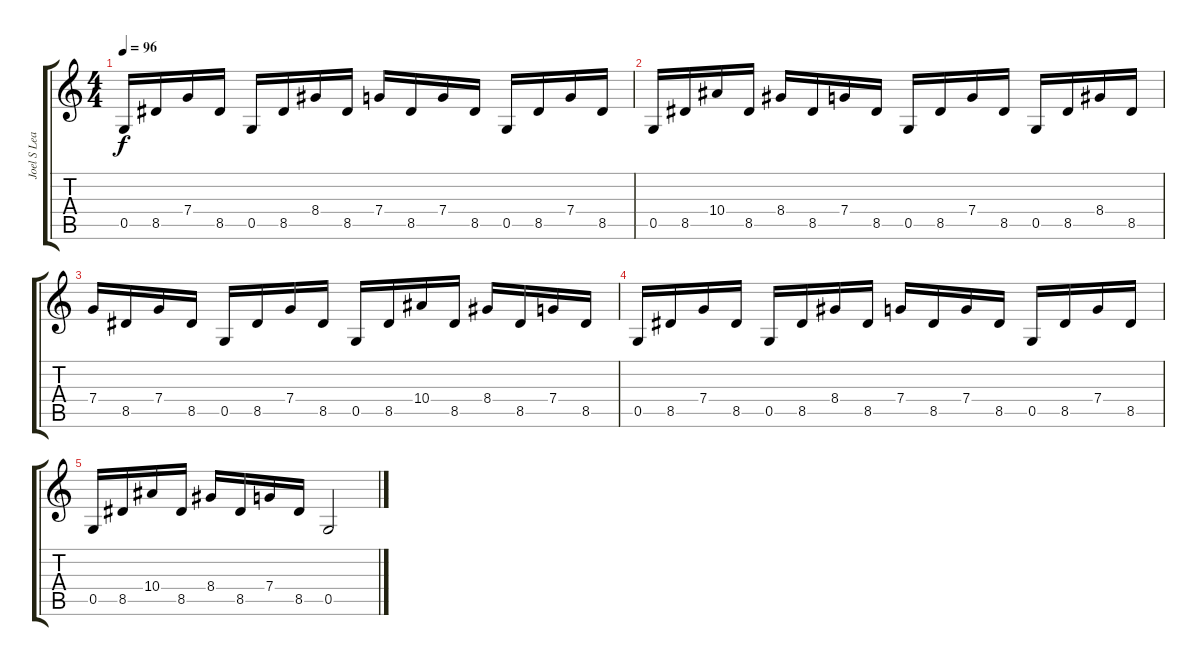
\track ("Joel S Lead" "Joel S Lea") {instrument distortionguitar}
\staff {score tabs}
\tuning (D4 A3 F3 C3 G2 C2) {hide}
\ts (4 4)
\tempo 96
\clef g2
\ks c
0.5.16{dy f} 8.5.16 7.4.16 8.5.16 0.5.16 8.5.16 8.4.16 8.5.16 7.4.16 8.5.16 7.4.16 8.5.16 0.5.16 8.5.16 7.4.16 8.5.16 |
0.5.16 8.5.16 10.4.16 8.5.16 8.4.16 8.5.16 7.4.16 8.5.16 0.5.16 8.5.16 7.4.16 8.5.16 0.5.16 8.5.16 8.4.16 8.5.16 |
7.4.16 8.5.16 7.4.16 8.5.16 0.5.16 8.5.16 7.4.16 8.5.16 0.5.16 8.5.16 10.4.16 8.5.16 8.4.16 8.5.16 7.4.16 8.5.16 |
0.5.16 8.5.16 7.4.16 8.5.16 0.5.16 8.5.16 8.4.16 8.5.16 7.4.16 8.5.16 7.4.16 8.5.16 0.5.16 8.5.16 7.4.16 8.5.16 |
0.5.16 8.5.16 10.4.16 8.5.16 8.4.16 8.5.16 7.4.16 8.5.16 0.5.2
